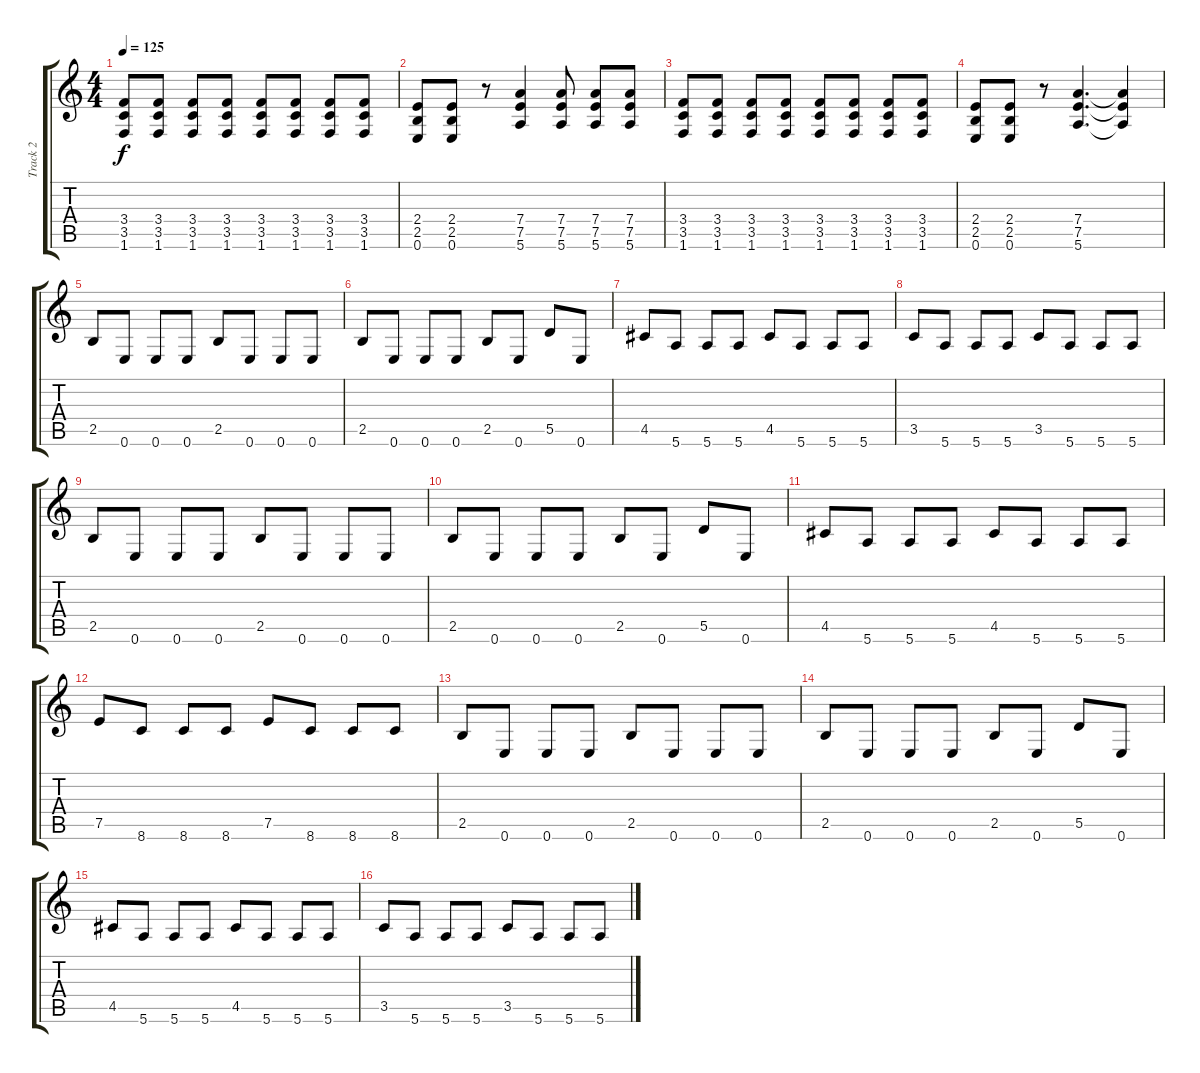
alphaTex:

\track ("Track 2" "Track 2") {instrument overdrivenguitar}
\staff {score tabs}
\tuning (E4 B3 G3 D3 A2 E2) {hide}
\ts (4 4)
\tempo 125
\clef g2
\ks c
(3.4 3.5 1.6).8{dy f} (3.4 3.5 1.6).8 (3.4 3.5 1.6).8 (3.4 3.5 1.6).8 (3.4 3.5 1.6).8 (3.4 3.5 1.6).8 (3.4 3.5 1.6).8 (3.4 3.5 1.6).8 |
(2.4 2.5 0.6).8 (2.4 2.5 0.6).8 r.8 (7.4 7.5 5.6).4 (7.4 7.5 5.6).8 (7.4 7.5 5.6).8 (7.4 7.5 5.6).8 |
(3.4 3.5 1.6).8 (3.4 3.5 1.6).8 (3.4 3.5 1.6).8 (3.4 3.5 1.6).8 (3.4 3.5 1.6).8 (3.4 3.5 1.6).8 (3.4 3.5 1.6).8 (3.4 3.5 1.6).8 |
(2.4 2.5 0.6).8 (2.4 2.5 0.6).8 r.8 (7.4 7.5 5.6).4{d} (7.4{t} 7.5{t} 5.6{t}).4 |
2.5.8 0.6.8 0.6.8 0.6.8 2.5.8 0.6.8 0.6.8 0.6.8 |
2.5.8 0.6.8 0.6.8 0.6.8 2.5.8 0.6.8 5.5.8 0.6.8 |
4.5.8 5.6.8 5.6.8 5.6.8 4.5.8 5.6.8 5.6.8 5.6.8 |
3.5.8 5.6.8 5.6.8 5.6.8 3.5.8 5.6.8 5.6.8 5.6.8 |
2.5.8 0.6.8 0.6.8 0.6.8 2.5.8 0.6.8 0.6.8 0.6.8 |
2.5.8 0.6.8 0.6.8 0.6.8 2.5.8 0.6.8 5.5.8 0.6.8 |
4.5.8 5.6.8 5.6.8 5.6.8 4.5.8 5.6.8 5.6.8 5.6.8 |
7.5.8 8.6.8 8.6.8 8.6.8 7.5.8 8.6.8 8.6.8 8.6.8 |
2.5.8 0.6.8 0.6.8 0.6.8 2.5.8 0.6.8 0.6.8 0.6.8 |
2.5.8 0.6.8 0.6.8 0.6.8 2.5.8 0.6.8 5.5.8 0.6.8 |
4.5.8 5.6.8 5.6.8 5.6.8 4.5.8 5.6.8 5.6.8 5.6.8 |
3.5.8 5.6.8 5.6.8 5.6.8 3.5.8 5.6.8 5.6.8 5.6.8
